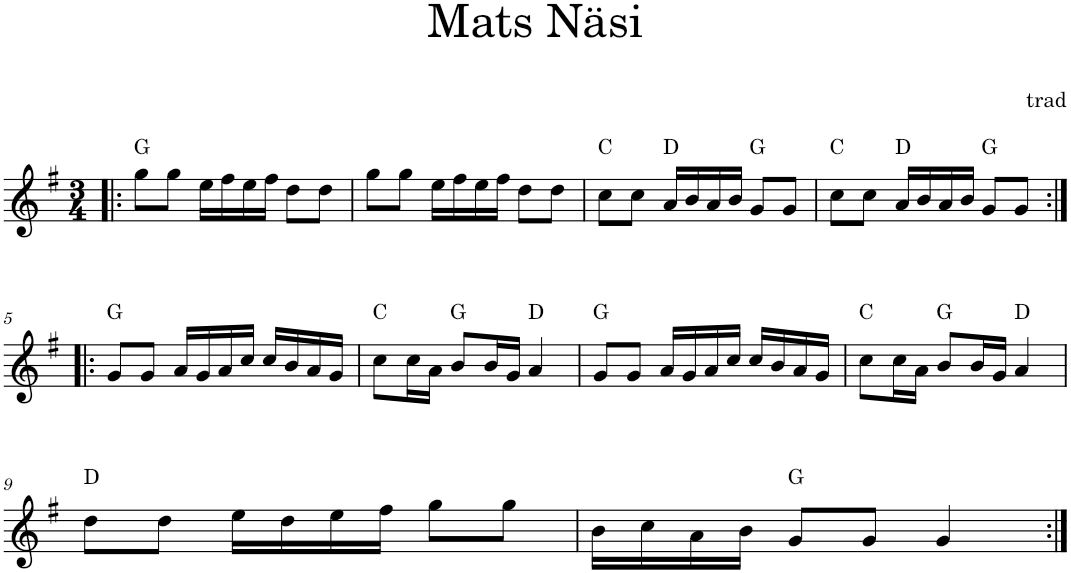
**kern	**harte
*part1	*part1
*staff1	*
*I"Piano	*
*I'Pno.	*
*clefG2	*
*k[f#]	*
*M3/4	*
=1!|:	=1!|:
8gg\L	G:maj
8gg\J	.
16ee\LL	.
16ff#\	.
16ee\	.
16ff#\JJ	.
8dd\L	.
8dd\J	.
=2	=2
8gg\L	.
8gg\J	.
16ee\LL	.
16ff#\	.
16ee\	.
16ff#\JJ	.
8dd\L	.
8dd\J	.
=3	=3
8cc\L	C:maj
8cc\J	.
16a/LL	D:maj
16b/	.
16a/	.
16b/JJ	.
8g/L	G:maj
8g/J	.
=4	=4
8cc\L	C:maj
8cc\J	.
16a/LL	D:maj
16b/	.
16a/	.
16b/JJ	.
8g/L	G:maj
8g/J	.
!!LO:LB:g=z
=5:|!|:	=5:|!|:
8g/L	G:maj
8g/J	.
16a/LL	.
16g/	.
16a/	.
16cc/JJ	.
16cc/LL	.
16b/	.
16a/	.
16g/JJ	.
=6	=6
8cc\L	C:maj
16cc\L	.
16a\JJ	.
8b/L	G:maj
16b/L	.
16g/JJ	.
4a/	D:maj
=7	=7
8g/L	G:maj
8g/J	.
16a/LL	.
16g/	.
16a/	.
16cc/JJ	.
16cc/LL	.
16b/	.
16a/	.
16g/JJ	.
=8	=8
8cc\L	C:maj
16cc\L	.
16a\JJ	.
8b/L	G:maj
16b/L	.
16g/JJ	.
4a/	D:maj
!!LO:LB:g=z
=9	=9
8dd\L	D:maj
8dd\J	.
16ee\LL	.
16dd\	.
16ee\	.
16ff#\JJ	.
8gg\L	.
8gg\J	.
=10	=10
16b\LL	.
16cc\	.
16a\	.
16b\JJ	.
8g/L	G:maj
8g/J	.
4g/	.
=:|!	=:|!
*-	*-
